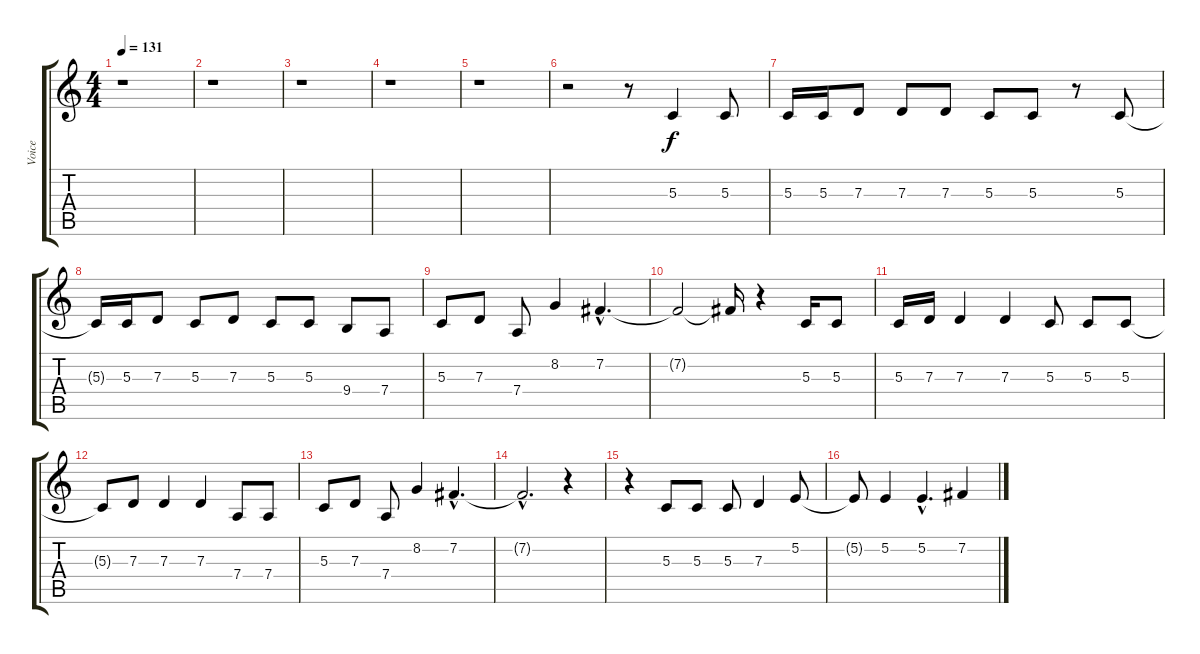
\track ("Voice" "Voice") {instrument clavinet}
\staff {score tabs}
\tuning (E4 B3 G3 D3 A2 E2) {hide}
\ts (4 4)
\tempo 131
\clef g2
\ks c
r.1{dy f} |
r.1 |
r.1 |
r.1 |
r.1 |
r.2 r.8 5.3.4 5.3.8 |
5.3.16 5.3.16 7.3.8 7.3.8 7.3.8 5.3.8 5.3.8 r.8 5.3.8 |
5.3{t}.16 5.3.16 7.3.8 5.3.8 7.3.8 5.3.8 5.3.8 9.4.8 7.4.8 |
5.3.8 7.3.8 7.4.8 8.2.4 7.2{hac}.4{d} |
7.2{t}.2 7.2{t}.16 r.4 5.3.16 5.3.8 |
5.3.16 7.3.16 7.3.4 7.3.4 5.3.8 5.3.8 5.3.8 |
5.3{t}.8 7.3.8 7.3.4 7.3.4 7.4.8 7.4.8 |
5.3.8 7.3.8 7.4.8 8.2.4 7.2{hac}.4{d} |
7.2{hac t}.2{d} r.4 |
r.4 5.3.8 5.3.8 5.3.8 7.3.4 5.2.8 |
5.2{t}.8 5.2.4 5.2{hac}.4{d} 7.2.4
